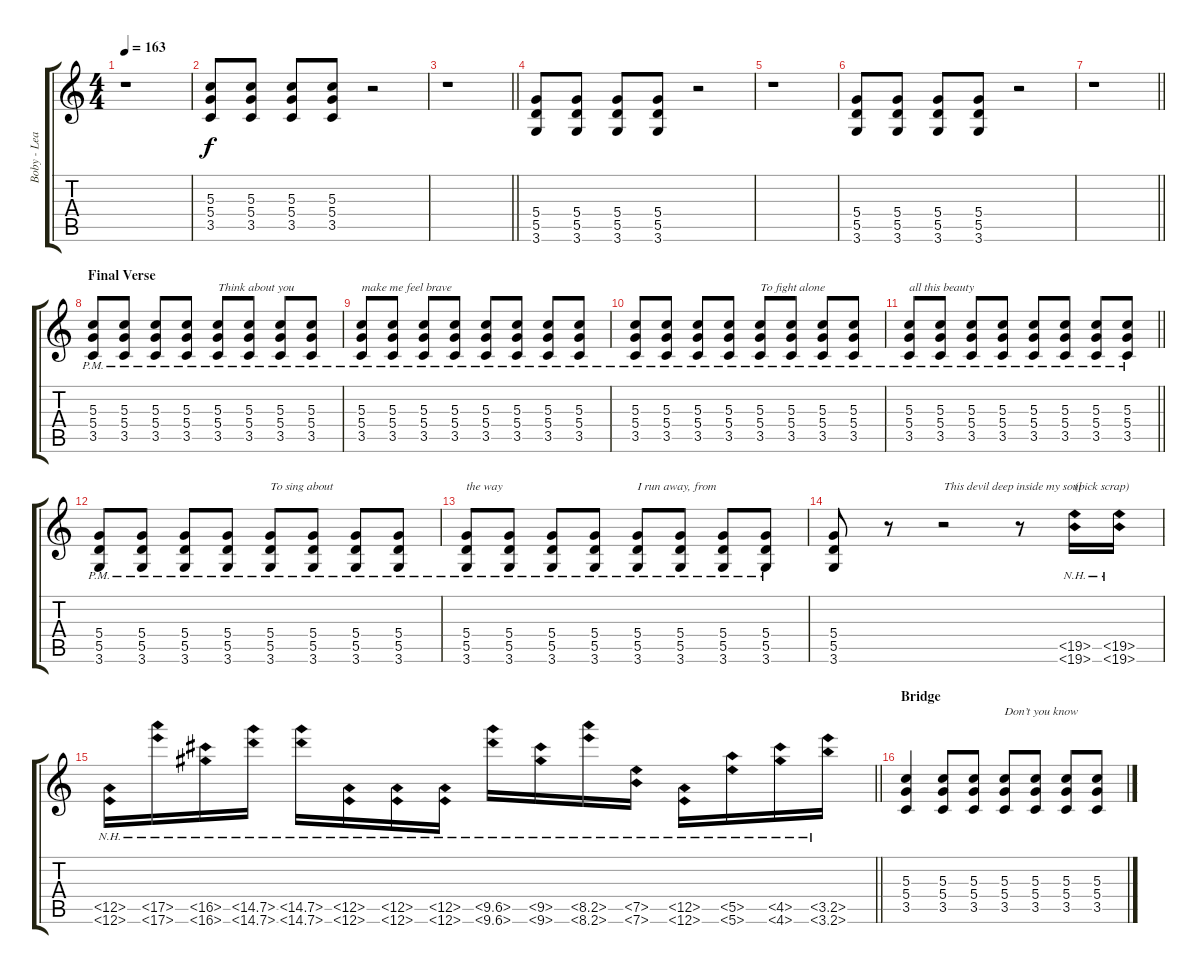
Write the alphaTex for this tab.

\track ("Boby - Lead Guitar" "Boby - Lea") {instrument overdrivenguitar}
\staff {score tabs}
\tuning (E4 B3 G3 D3 A2 E2) {hide}
\ts (4 4)
\tempo 163
\clef g2
\ks c
r.1{dy f} |
(5.3 5.4 3.5).8 (5.3 5.4 3.5).8 (5.3 5.4 3.5).8 (5.3 5.4 3.5).8 r.2 |
\barLineRight lightlight
r.1 |
(5.4 5.5 3.6).8 (5.4 5.5 3.6).8 (5.4 5.5 3.6).8 (5.4 5.5 3.6).8 r.2 |
r.1 |
(5.4 5.5 3.6).8 (5.4 5.5 3.6).8 (5.4 5.5 3.6).8 (5.4 5.5 3.6).8 r.2 |
\barLineRight lightlight
r.1 |
\section ("" "Final Verse")
(5.3{pm} 5.4{pm} 3.5{pm}).8 (5.3{pm} 5.4{pm} 3.5{pm}).8 (5.3{pm} 5.4{pm} 3.5{pm}).8 (5.3{pm} 5.4{pm} 3.5{pm}).8 (5.3{pm} 5.4{pm} 3.5{pm}).8{txt "Think about you"} (5.3{pm} 5.4{pm} 3.5{pm}).8 (5.3{pm} 5.4{pm} 3.5{pm}).8 (5.3{pm} 5.4{pm} 3.5{pm}).8 |
(5.3{pm} 5.4{pm} 3.5{pm}).8{txt "make me feel brave"} (5.3{pm} 5.4{pm} 3.5{pm}).8 (5.3{pm} 5.4{pm} 3.5{pm}).8 (5.3{pm} 5.4{pm} 3.5{pm}).8 (5.3{pm} 5.4{pm} 3.5{pm}).8 (5.3{pm} 5.4{pm} 3.5{pm}).8 (5.3{pm} 5.4{pm} 3.5{pm}).8 (5.3{pm} 5.4{pm} 3.5{pm}).8 |
(5.3{pm} 5.4{pm} 3.5{pm}).8 (5.3{pm} 5.4{pm} 3.5{pm}).8 (5.3{pm} 5.4{pm} 3.5{pm}).8 (5.3{pm} 5.4{pm} 3.5{pm}).8 (5.3{pm} 5.4{pm} 3.5{pm}).8{txt "To fight alone"} (5.3{pm} 5.4{pm} 3.5{pm}).8 (5.3{pm} 5.4{pm} 3.5{pm}).8 (5.3{pm} 5.4{pm} 3.5{pm}).8 |
\barLineRight lightlight
(5.3{pm} 5.4{pm} 3.5{pm}).8{txt "all this beauty"} (5.3{pm} 5.4{pm} 3.5{pm}).8 (5.3{pm} 5.4{pm} 3.5{pm}).8 (5.3{pm} 5.4{pm} 3.5{pm}).8 (5.3{pm} 5.4{pm} 3.5{pm}).8 (5.3{pm} 5.4{pm} 3.5{pm}).8 (5.3{pm} 5.4{pm} 3.5{pm}).8 (5.3{pm} 5.4{pm} 3.5{pm}).8 |
(5.4{pm} 5.5{pm} 3.6{pm}).8 (5.4{pm} 5.5{pm} 3.6{pm}).8 (5.4{pm} 5.5{pm} 3.6{pm}).8 (5.4{pm} 5.5{pm} 3.6{pm}).8 (5.4{pm} 5.5{pm} 3.6{pm}).8{txt "To sing about "} (5.4{pm} 5.5{pm} 3.6{pm}).8 (5.4{pm} 5.5{pm} 3.6{pm}).8 (5.4{pm} 5.5{pm} 3.6{pm}).8 |
(5.4{pm} 5.5{pm} 3.6{pm}).8{txt "the way"} (5.4{pm} 5.5{pm} 3.6{pm}).8 (5.4{pm} 5.5{pm} 3.6{pm}).8 (5.4{pm} 5.5{pm} 3.6{pm}).8 (5.4{pm} 5.5{pm} 3.6{pm}).8{txt "I run away, from"} (5.4{pm} 5.5{pm} 3.6{pm}).8 (5.4{pm} 5.5{pm} 3.6{pm}).8 (5.4{pm} 5.5{pm} 3.6{pm}).8 |
(5.4 5.5 3.6).8 r.8 r.2{txt "This devil deep inside my soul "} r.8 (19.5{nh} 19.6{nh}).16{txt "(pick scrap)"} (19.5{nh} 19.6{nh}).16 |
\barLineRight lightlight
(18.5{nh} 18.6{nh}).16 (17.5{nh} 17.6{nh}).16 (16.5{nh} 16.6{nh}).16 (15.5{nh} 15.6{nh}).16 (14.5{nh} 14.6{nh}).16 (13.5{nh} 13.6{nh}).16 (12.5{nh} 12.6{nh}).16 (11.5{nh} 11.6{nh}).16 (10.5{nh} 10.6{nh}).16 (9.5{nh} 9.6{nh}).16 (8.5{nh} 8.6{nh}).16 (7.5{nh} 7.6{nh}).16 (6.5{nh} 6.6{nh}).16 (5.5{nh} 5.6{nh}).16 (4.5{nh} 4.6{nh}).16 (3.5{nh} 3.6{nh}).16 |
\section ("" "Bridge")
(5.3 5.4 3.5).4 (5.3 5.4 3.5).8 (5.3 5.4 3.5).8 (5.3 5.4 3.5).8{txt "Don’t you know"} (5.3 5.4 3.5).8 (5.3 5.4 3.5).8 (5.3 5.4 3.5).8
